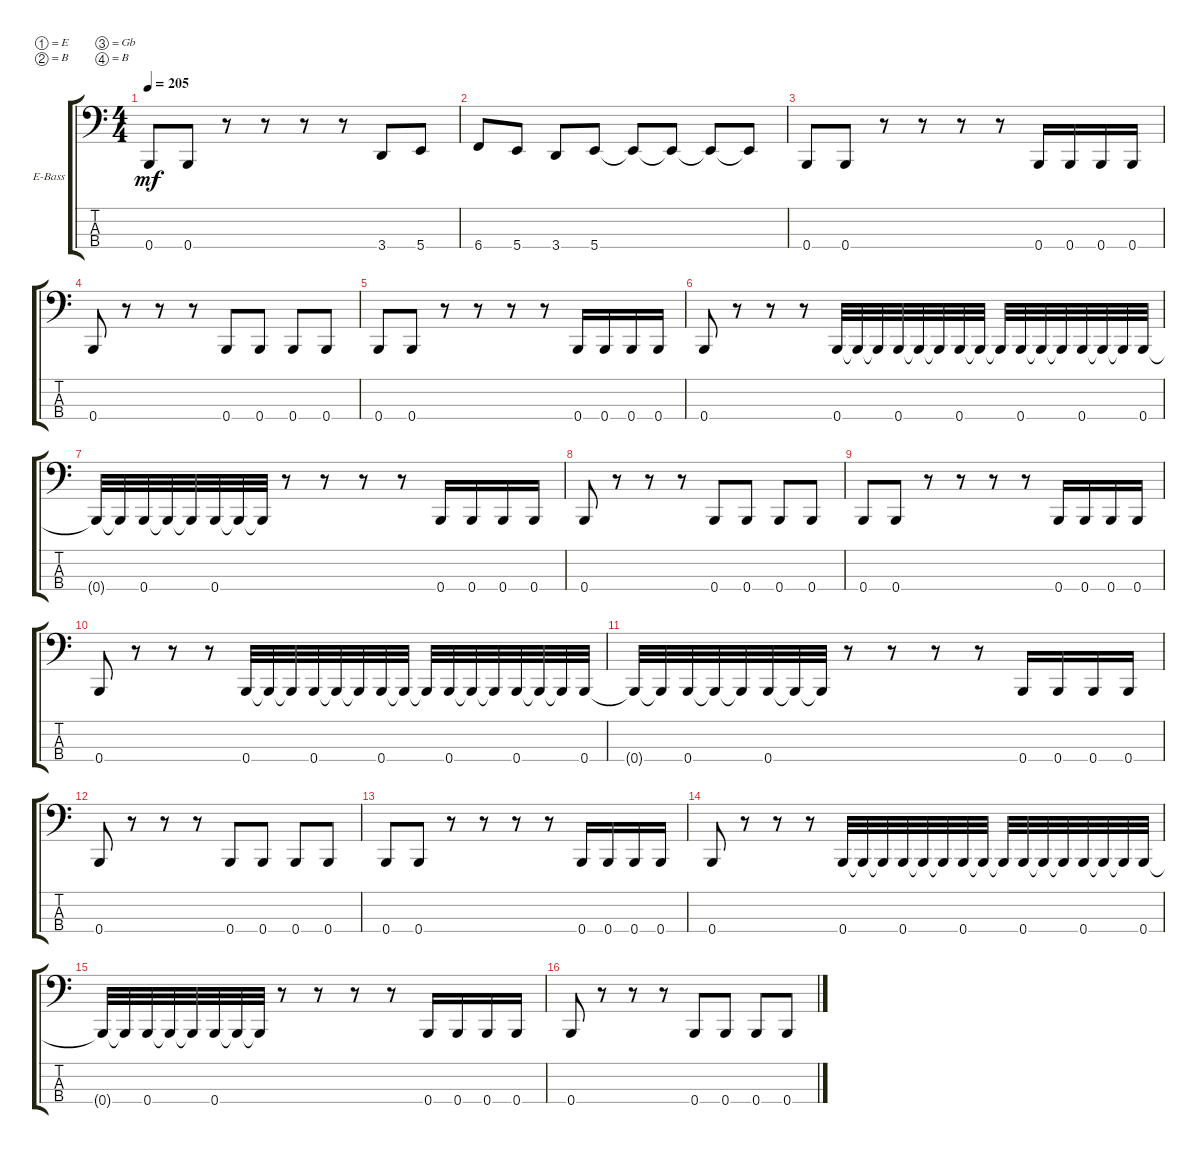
\defaultSystemsLayout 4
\bracketExtendMode groupsimilarinstruments
\firstSystemTrackNameOrientation horizontal
\otherSystemsTrackNameOrientation horizontal
\track ("Electric Bass" "E-Bass") {instrument electricbassfinger}
\staff {score tabs}
\tuning (E2 B1 Gb1 B0)
\ts (4 4)
\tempo 205
\clef f4
\ks c
0.4.8{dy mf} 0.4.8 r.8 r.8 r.8 r.8 3.4.8 5.4.8 |
6.4.8 5.4.8 3.4.8 5.4.8 5.4{t}.8 5.4{t}.8 5.4{t}.8 5.4{t}.8 |
0.4.8 0.4.8 r.8 r.8 r.8 r.8 0.4.16 0.4.16 0.4.16 0.4.16 |
0.4.8 r.8 r.8 r.8 0.4.8 0.4.8 0.4.8 0.4.8 |
0.4.8 0.4.8 r.8 r.8 r.8 r.8 0.4.16 0.4.16 0.4.16 0.4.16 |
0.4.8 r.8 r.8 r.8 0.4.32 0.4{t}.32 0.4{t}.32 0.4.32 0.4{t}.32 0.4{t}.32 0.4.32 0.4{t}.32 0.4{t}.32 0.4.32 0.4{t}.32 0.4{t}.32 0.4.32 0.4{t}.32 0.4{t}.32 0.4.32 |
0.4{t}.32 0.4{t}.32 0.4.32 0.4{t}.32 0.4{t}.32 0.4.32 0.4{t}.32 0.4{t}.32 r.8 r.8 r.8 r.8 0.4.16 0.4.16 0.4.16 0.4.16 |
0.4.8 r.8 r.8 r.8 0.4.8 0.4.8 0.4.8 0.4.8 |
0.4.8 0.4.8 r.8 r.8 r.8 r.8 0.4.16 0.4.16 0.4.16 0.4.16 |
0.4.8 r.8 r.8 r.8 0.4.32 0.4{t}.32 0.4{t}.32 0.4.32 0.4{t}.32 0.4{t}.32 0.4.32 0.4{t}.32 0.4{t}.32 0.4.32 0.4{t}.32 0.4{t}.32 0.4.32 0.4{t}.32 0.4{t}.32 0.4.32 |
0.4{t}.32 0.4{t}.32 0.4.32 0.4{t}.32 0.4{t}.32 0.4.32 0.4{t}.32 0.4{t}.32 r.8 r.8 r.8 r.8 0.4.16 0.4.16 0.4.16 0.4.16 |
0.4.8 r.8 r.8 r.8 0.4.8 0.4.8 0.4.8 0.4.8 |
0.4.8 0.4.8 r.8 r.8 r.8 r.8 0.4.16 0.4.16 0.4.16 0.4.16 |
0.4.8 r.8 r.8 r.8 0.4.32 0.4{t}.32 0.4{t}.32 0.4.32 0.4{t}.32 0.4{t}.32 0.4.32 0.4{t}.32 0.4{t}.32 0.4.32 0.4{t}.32 0.4{t}.32 0.4.32 0.4{t}.32 0.4{t}.32 0.4.32 |
0.4{t}.32 0.4{t}.32 0.4.32 0.4{t}.32 0.4{t}.32 0.4.32 0.4{t}.32 0.4{t}.32 r.8 r.8 r.8 r.8 0.4.16 0.4.16 0.4.16 0.4.16 |
0.4.8 r.8 r.8 r.8 0.4.8 0.4.8 0.4.8 0.4.8
